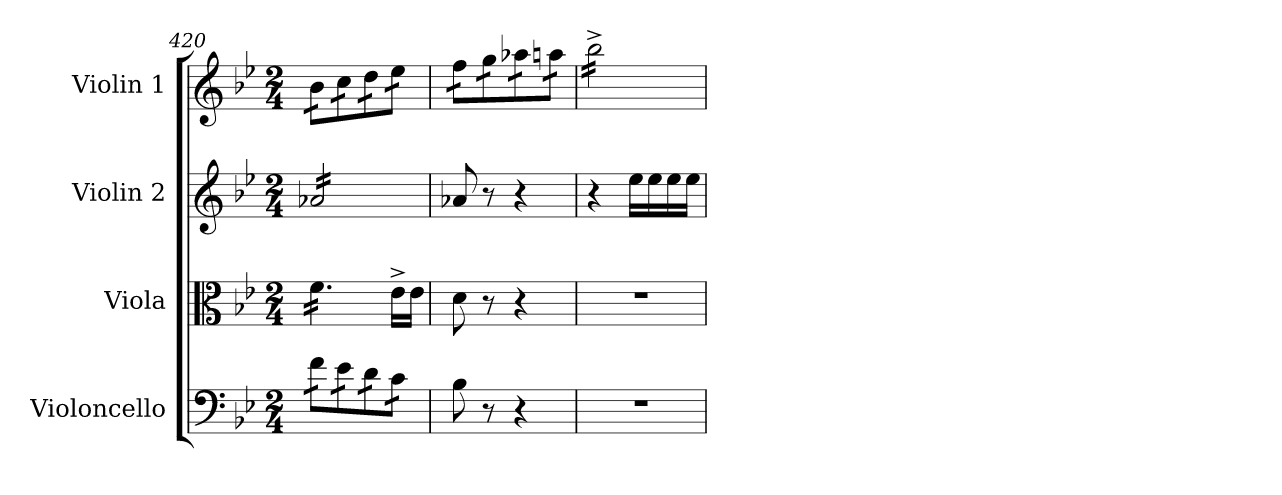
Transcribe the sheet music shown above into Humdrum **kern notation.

**kern	**kern	**kern	**kern
*part4	*part3	*part2	*part1
*staff4	*staff3	*staff2	*staff1
*I"Violoncello	*I"Viola	*I"Violin 2	*I"Violin 1
*I'Vc	*I'Vla	*I'Vln	*I'Vln
*clefF4	*clefC3	*clefG2	*clefG2
*k[b-e-]	*k[b-e-]	*k[b-e-]	*k[b-e-]
*M2/4	*M2/4	*M2/4	*M2/4
=420	=420	=420	=420
*tremolo	*	*	*
*	*tremolo	*	*
*	*	*tremolo	*
*	*	*	*tremolo
16f\LL	16f\LL	16a-X/LL	16b-\LL
16f\	16f\	16a-X/	16b-\
16e-\	16f\	16a-X/	16cc\
16e-\	16f\	16a-X/	16cc\
16d\	16f\	16a-X/	16dd\
16d\	16f\JJ	16a-X/	16dd\
*	*Xtremolo	*	*
16c\	16e-^\LL	16a-X/	16ee-\
16c\JJ	16e-\JJ	16a-X/JJ	16ee-\JJ
*	*	*Xtremolo	*
*Xtremolo	*	*	*
=421	=421	=421	=421
8B-\	8d\	8a-X/	16ff\LL
.	.	.	16ff\
8r	8r	8r	16gg\
.	.	.	16gg\
4r	4r	4r	16aa-X\
.	.	.	16aa-X\
.	.	.	16aan\
.	.	.	16aan\JJ
=422	=422	=422	=422
2r	2r	4r	16bb-^\LL
.	.	.	16bb-^\
.	.	.	16bb-^\
.	.	.	16bb-^\
.	.	16ee-\LL	16bb-^\
.	.	16ee-\	16bb-^\
.	.	16ee-\	16bb-^\
.	.	16ee-\JJ	16bb-^\JJ
*	*	*	*Xtremolo
=	=	=	=
*-	*-	*-	*-
